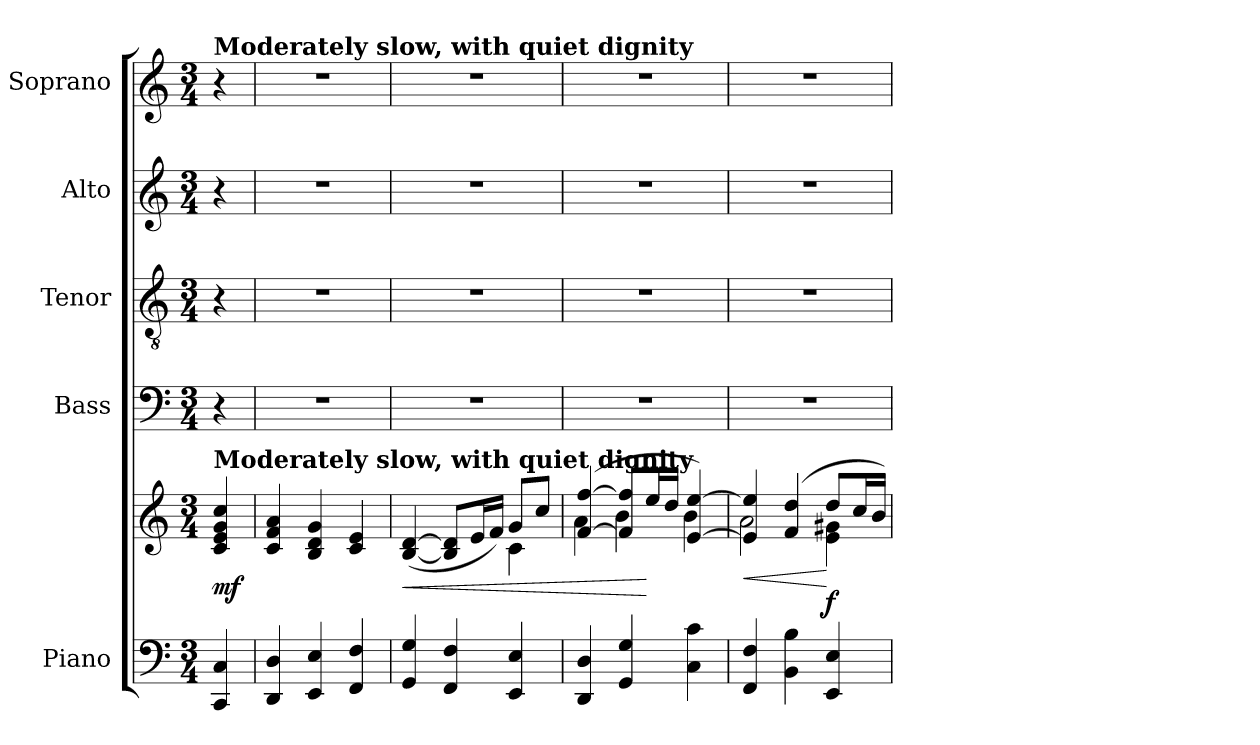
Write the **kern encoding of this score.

**kern	**kern	**dynam	**kern	**kern	**kern	**kern
*part5	*part5	*part5	*part4	*part3	*part2	*part1
*staff6	*staff5	*staff5/6	*staff4	*staff3	*staff2	*staff1
*I"Piano	*	*	*I"Bass	*I"Tenor	*I"Alto	*I"Soprano
*I'Pno.	*	*	*I'B.	*I'T.	*I'A.	*I'S.
!!LO:PB:g=z
*clefF4	*clefG2	*	*clefF4	*clefGv2	*clefG2	*clefG2
*	*	*	*	*ITrd7c12	*	*
*k[]	*k[]	*	*k[]	*k[]	*k[]	*k[]
*C:	*C:	*	*C:	*C:	*C:	*C:
*M3/4	*M3/4	*	*M3/4	*M3/4	*M3/4	*M3/4
*MM100	*MM100	*	*MM100	*MM100	*MM100	*MM100
=1	=1	=1	=1	=1	=1	=1
!	!	!	!	!	!	!LO:TX:a:B:t=Moderately slow, with quiet dignity
!	!LO:TX:a:B:t=Moderately slow, with quiet dignity	!	!	!	!	!
4CCi/ 4Ci	4ci/ 4ei 4gi 4cci	mf	4r	4r	4r	4r
=2	=2	=2	=2	=2	=2	=2
!	!	!	!LO:N:vis=1	!LO:N:vis=1	!LO:N:vis=1	!LO:N:vis=1
4DDi/ 4Di	4ci/ 4fi 4ai	.	2.r	2.r	2.r	2.r
4EEi/ 4Ei	4Bi/ 4di 4gi	.	.	.	.	.
4FFi/ 4Fi	4ci/ 4ei	.	.	.	.	.
=3	=3	=3	=3	=3	=3	=3
!	!	!LO:HP:b	!LO:N:vis=1	!LO:N:vis=1	!LO:N:vis=1	!LO:N:vis=1
*	*^	*	*	*	*	*
4GGi/ 4Gi	([<4Bi/ [>4di	2ryy	<	2.r	2.r	2.r	2.r
4FFi/ 4Fi	8Bi/] 8di]L	.	.	.	.	.	.
.	16ei/L	.	.	.	.	.	.
.	16fi/JJ)	.	.	.	.	.	.
4EEi/ 4Ei	8gi/L	4ci\	.	.	.	.	.
.	8cci/J	.	.	.	.	.	.
=4	=4	=4	=4	=4	=4	=4	=4
!	!	!	!	!LO:N:vis=1	!LO:N:vis=1	!LO:N:vis=1	!LO:N:vis=1
4DDi/ 4Di	([<4fi/ [>4ffi	4ai\	.	2.r	2.r	2.r	2.r
4GGi/ 4Gi	8fi/] 8ffi]L	4bi\	.	.	.	.	.
.	16eei/L	.	[	.	.	.	.
.	16ddi/JJ	.	.	.	.	.	.
4Ci\ 4ci	[>4ei/ [>4eei)	4bi\	.	.	.	.	.
=5	=5	=5	=5	=5	=5	=5	=5
!	!	!	!LO:HP:b	!LO:N:vis=1	!LO:N:vis=1	!LO:N:vis=1	!LO:N:vis=1
4FFi/ 4Fi	4ei/] 4eei]	2ai\	<	2.r	2.r	2.r	2.r
4BBi\ 4Bi	(4fi/ 4ddi	.	.	.	.	.	.
4EEi/ 4Ei	8ddi/L	4ei\ 4g#Xi	[ f	.	.	.	.
.	16cci/L	.	.	.	.	.	.
.	16bi/JJ)	.	.	.	.	.	.
*	*v	*v	*	*	*	*	*
=	=	=	=	=	=	=
*-	*-	*-	*-	*-	*-	*-
